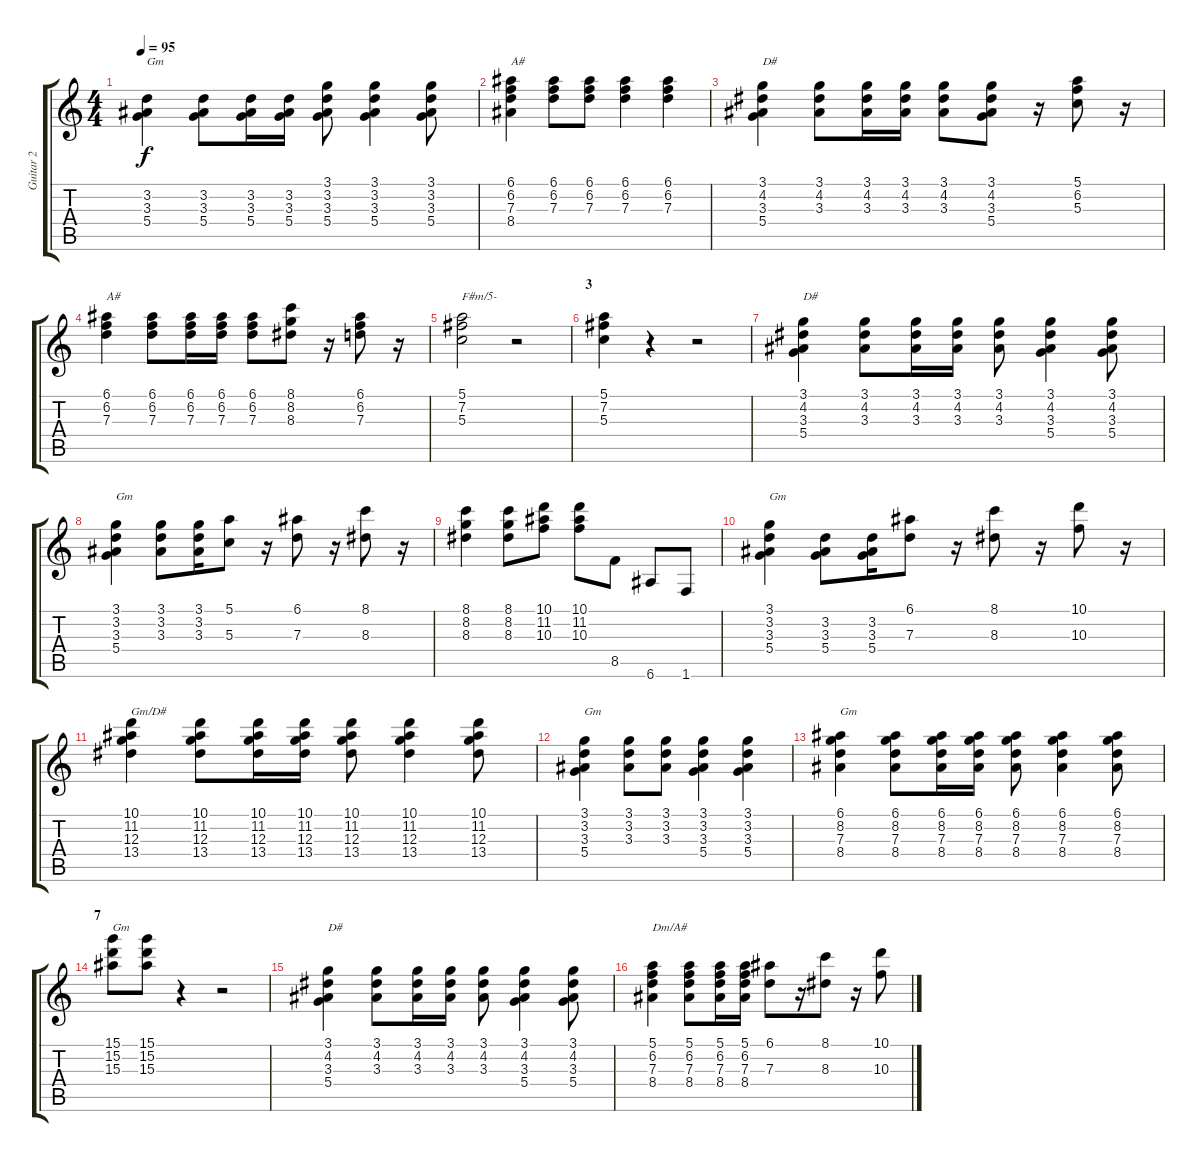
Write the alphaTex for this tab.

\track ("Guitar 2" "Guitar 2") {instrument acousticguitarnylon}
\staff {score tabs}
\tuning (E4 B3 G3 D3 A2 E2) {hide}
\ts (4 4)
\tempo 95
\clef g2
\ks c
(3.2 3.3 5.4).4{txt "Gm" dy f} (3.2 3.3 5.4).8 (3.2 3.3 5.4).16 (3.2 3.3 5.4).16 (3.1 3.2 3.3 5.4).8 (3.1 3.2 3.3 5.4).4 (3.1 3.2 3.3 5.4).8 |
(6.1 6.2 7.3 8.4).4{txt "A#"} (6.1 6.2 7.3).8 (6.1 6.2 7.3).8 (6.1 6.2 7.3).4 (6.1 6.2 7.3).4 |
(3.1 4.2 3.3 5.4).4{txt "D#"} (3.1 4.2 3.3).8 (3.1 4.2 3.3).16 (3.1 4.2 3.3).16 (3.1 4.2 3.3).8 (3.1 4.2 3.3 5.4).8 r.16 (5.1 6.2 5.3).8 r.16 |
(6.1 6.2 7.3).4{txt "A#"} (6.1 6.2 7.3).8 (6.1 6.2 7.3).16 (6.1 6.2 7.3).16 (6.1 6.2 7.3).8 (8.1 8.2 8.3).8 r.16 (6.1 6.2 7.3).8 r.16 |
(5.1 7.2 5.3).2{txt "F#m/5-"} r.2 |
\section ("" "3")
(5.1 7.2 5.3).4 r.4 r.2 |
(3.1 4.2 3.3 5.4).4{txt "D#"} (3.1 4.2 3.3).8 (3.1 4.2 3.3).16 (3.1 4.2 3.3).16 (3.1 4.2 3.3).8 (3.1 4.2 3.3 5.4).4 (3.1 4.2 3.3 5.4).8 |
(3.1 3.2 3.3 5.4).4{txt "Gm"} (3.1 3.2 3.3).8 (3.1 3.2 3.3).16 (5.1 5.3).8 r.16 (6.1 7.3).8 r.16 (8.1 8.3).8 r.16 |
(8.1 8.2 8.3).4 (8.1 8.2 8.3).8 (10.1 11.2 10.3).8 (10.1 11.2 10.3).8 8.5.8 6.6.8 1.6.8 |
(3.1 3.2 3.3 5.4).4{txt "Gm"} (3.2 3.3 5.4).8 (3.2 3.3 5.4).16 (6.1 7.3).8 r.16 (8.1 8.3).8 r.16 (10.1 10.3).8 r.16 |
(10.1 11.2 12.3 13.4).4{txt "Gm/D#"} (10.1 11.2 12.3 13.4).8 (10.1 11.2 12.3 13.4).16 (10.1 11.2 12.3 13.4).16 (10.1 11.2 12.3 13.4).8 (10.1 11.2 12.3 13.4).4 (10.1 11.2 12.3 13.4).8 |
(3.1 3.2 3.3 5.4).4{txt "Gm"} (3.1 3.2 3.3).8 (3.1 3.2 3.3).8 (3.1 3.2 3.3 5.4).4 (3.1 3.2 3.3 5.4).4 |
(6.1 8.2 7.3 8.4).4{txt "Gm"} (6.1 8.2 7.3 8.4).8 (6.1 8.2 7.3 8.4).16 (6.1 8.2 7.3 8.4).16 (6.1 8.2 7.3 8.4).8 (6.1 8.2 7.3 8.4).4 (6.1 8.2 7.3 8.4).8 |
\section ("" "7")
(15.1 15.2 15.3).8{txt "Gm"} (15.1 15.2 15.3).8 r.4 r.2 |
(3.1 4.2 3.3 5.4).4{txt "D#"} (3.1 4.2 3.3).8 (3.1 4.2 3.3).16 (3.1 4.2 3.3).16 (3.1 4.2 3.3).8 (3.1 4.2 3.3 5.4).4 (3.1 4.2 3.3 5.4).8 |
(5.1 6.2 7.3 8.4).4{txt "Dm/A#"} (5.1 6.2 7.3 8.4).8 (5.1 6.2 7.3 8.4).16 (5.1 6.2 7.3 8.4).16 (6.1 7.3).8 r.16 (8.1 8.3).8 r.16 (10.1 10.3).8
